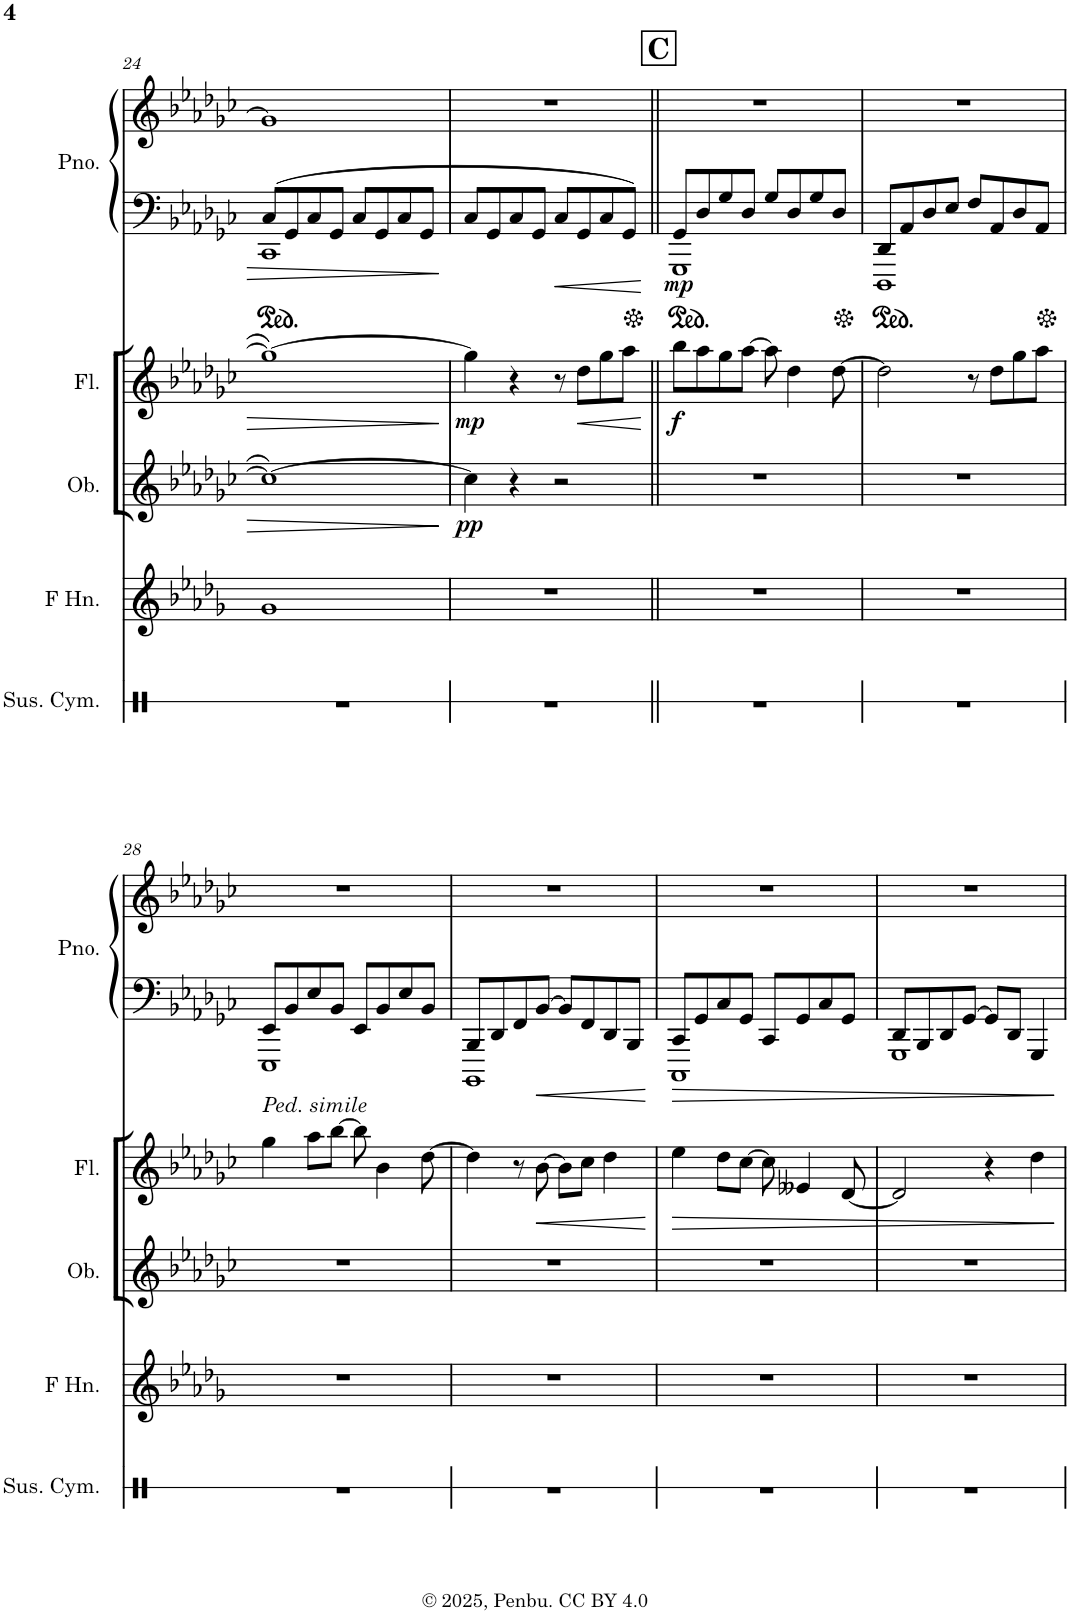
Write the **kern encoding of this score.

**kern	**kern	**kern	**dynam	**kern	**dynam	**kern	**kern	**dynam
*part5	*part4	*part3	*part3	*part2	*part2	*part1	*part1	*part1
*staff6	*staff5	*staff4	*staff4	*staff3	*staff3	*staff2	*staff1	*staff1/2
*I"Suspended Cymbal	*I"Horn in F	*I"Oboe	*	*I"Flute	*	*I"Piano	*	*
*I'Sus. Cym.	*	*I'Ob.	*	*I'Fl.	*	*I'Pno.	*	*
!!LO:PB:g=z
*clefX	*clefG2	*clefG2	*	*clefG2	*	*clefF4	*clefG2	*
*	*Trd4c7	*	*	*	*	*	*	*
*k[]	*k[b-e-a-d-g-]	*k[b-e-a-d-g-c-]	*	*k[b-e-a-d-g-c-]	*	*k[b-e-a-d-g-c-]	*k[b-e-a-d-g-c-]	*
*M4/4	*M4/4	*M4/4	*	*M4/4	*	*M4/4	*M4/4	*
=24	=24	=24	=24	=24	=24	=24	=24	=24
*	*	*	*	*	*	*^	*	*
1r	1g-	1cc-_	.	1gg-_	.	8C-/L	1CC-	1g-]	.
.	.	.	.	.	.	8GG-/	.	.	.
.	.	.	.	.	.	8C-/	.	.	.
.	.	.	.	.	.	8GG-/J	.	.	.
.	.	.	.	.	.	8C-/L	.	.	.
.	.	.	.	.	.	8GG-/	.	.	.
.	.	.	.	.	.	8C-/	.	.	.
.	.	.	.	.	.	8GG-/J	.	.	.
*	*	*	*	*	*	*v	*v	*	*
=25	=25	=25	=25	=25	=25	=25	=25	=25
!	!	!	!LO:DY:b	!	!LO:DY:b	!	!	!
1r	1r	4cc-\]	pp	4gg-\]	mp	8C-/L	1r	.
.	.	.	.	.	.	8GG-/	.	.
.	.	4r	.	4r	.	8C-/	.	.
.	.	.	.	.	.	8GG-/J	.	.
.	.	2r	.	8r	.	8C-/L	.	.
!	!	!	!	!	!LO:HP:b	!	!	!
.	.	.	.	8dd-\L	<	8GG-/	.	.
.	.	.	.	8gg-\	.	8C-/	.	.
.	.	.	.	8aa-\J	.	8GG-/J	.	.
.	.	.	.	.	[	.	.	.
!!LO:REH:place=s1:a:B:cj:fs=14:t=C
=26||	=26||	=26||	=26||	=26||	=26||	=26||	=26||	=26||
*	*	*	*	*	*	*^	*	*
!	!	!	!	!	!LO:DY:b	!	!	!	!LO:DY:b=2
1r	1r	1r	.	8bb-\L	f	8GG-/L	1GGG-	1r	mp
.	.	.	.	8aa-\	.	8D-/	.	.	.
.	.	.	.	8gg-\	.	8G-/	.	.	.
.	.	.	.	[8aa-\J	.	8D-/J	.	.	.
.	.	.	.	8aa-\]	.	8G-/L	.	.	.
.	.	.	.	4dd-\	.	8D-/	.	.	.
.	.	.	.	.	.	8G-/	.	.	.
.	.	.	.	[8dd-\	.	8D-/J	.	.	.
=27	=27	=27	=27	=27	=27	=27	=27	=27	=27
1r	1r	1r	.	2dd-\]	.	8DD-/L	1DDD-	1r	.
.	.	.	.	.	.	8AA-/	.	.	.
.	.	.	.	.	.	8D-/	.	.	.
.	.	.	.	.	.	8E-/J	.	.	.
.	.	.	.	8r	.	8F/L	.	.	.
.	.	.	.	8dd-\L	.	8AA-/	.	.	.
.	.	.	.	8gg-\	.	8D-/	.	.	.
.	.	.	.	8aa-\J	.	8AA-/J	.	.	.
!!LO:LB:g=z
=28	=28	=28	=28	=28	=28	=28	=28	=28	=28
!	!	!	!	!	!	!LO:TX:b:i:t=Ped. simile	!	!	!
1r	1r	1r	.	4gg-\	.	8EE-/L	1EEE-	1r	.
.	.	.	.	.	.	8BB-/	.	.	.
.	.	.	.	8aa-\L	.	8E-/	.	.	.
.	.	.	.	[8bb-\J	.	8BB-/J	.	.	.
.	.	.	.	8bb-\]	.	8EE-/L	.	.	.
.	.	.	.	4b-\	.	8BB-/	.	.	.
.	.	.	.	.	.	8E-/	.	.	.
.	.	.	.	[8dd-\	.	8BB-/J	.	.	.
=29	=29	=29	=29	=29	=29	=29	=29	=29	=29
1r	1r	1r	.	4dd-\]	.	8BBB-/L	1BBBB-	1r	.
.	.	.	.	.	.	8DD-/	.	.	.
.	.	.	.	8r	.	8FF/	.	.	.
!	!	!	!	!	!LO:HP:b	!	!	!	!
.	.	.	.	[8b-\	<	[8BB-/J	.	.	.
.	.	.	.	8b-\L]	.	8BB-/L]	.	.	.
.	.	.	.	8cc-\J	.	8FF/	.	.	.
.	.	.	.	4dd-\	.	8DD-/	.	.	.
.	.	.	.	.	.	8BBB-/J	.	.	.
*	*	*	*	*	*	*v	*v	*	*
.	.	.	.	.	[	.	.	.
=30	=30	=30	=30	=30	=30	=30	=30	=30
!	!	!	!	!	!LO:HP:b	!	!	!
*	*	*	*	*	*	*^	*	*
1r	1r	1r	.	4ee-\	>	8CC-/L	1CCC-	1r	.
.	.	.	.	.	.	8GG-/	.	.	.
.	.	.	.	8dd-\L	.	8C-/	.	.	.
.	.	.	.	[8cc-\J	.	8GG-/J	.	.	.
.	.	.	.	8cc-\]	.	8CC-/L	.	.	.
.	.	.	.	4e--X/	.	8GG-/	.	.	.
.	.	.	.	.	.	8C-/	.	.	.
.	.	.	.	[8d-/	.	8GG-/J	.	.	.
=31	=31	=31	=31	=31	=31	=31	=31	=31	=31
1r	1r	1r	.	2d-/]	.	8DD-/L	1GGG-	1r	.
.	.	.	.	.	.	8BBB-/	.	.	.
.	.	.	.	.	.	8DD-/	.	.	.
.	.	.	.	.	.	[8GG-/J	.	.	.
.	.	.	.	4r	.	8GG-/L]	.	.	.
.	.	.	.	.	.	8DD-/J	.	.	.
.	.	.	.	4dd-\	.	4GGG-/	.	.	.
*	*	*	*	*	*	*v	*v	*	*
.	.	.	.	.	]	.	.	.
=	=	=	=	=	=	=	=	=
*-	*-	*-	*-	*-	*-	*-	*-	*-
